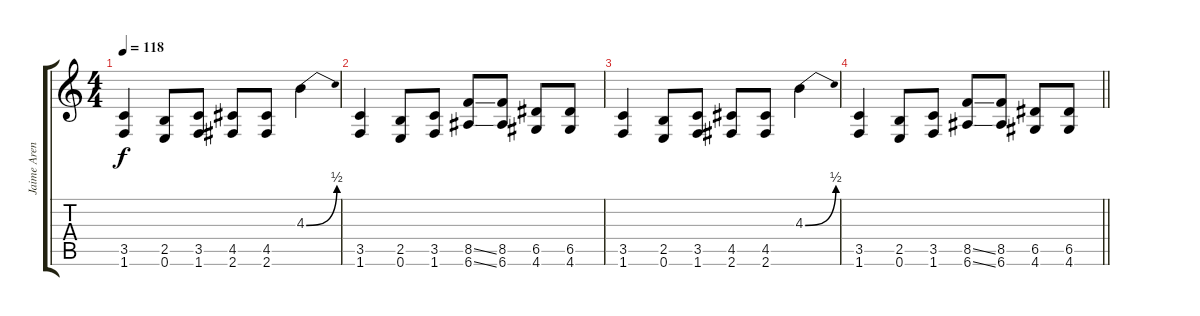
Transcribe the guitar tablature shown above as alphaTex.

\track ("Jaime Arentzen: Gibson Junior" "Jaime Aren") {instrument distortionguitar}
\staff {score tabs}
\tuning (E4 B3 G3 D3 A2 E2) {hide}
\ts (4 4)
\tempo 118
\clef g2
\ks c
(3.5 1.6).4{dy f} (2.5 0.6).8 (3.5 1.6).8 (4.5 2.6).8 (4.5 2.6).8 4.3{be (bend 0 0 60 2)}.4 |
(3.5 1.6).4 (2.5 0.6).8 (3.5 1.6).8 (8.5{ss} 6.6{ss}).8 (8.5 6.6).8 (6.5 4.6).8 (6.5 4.6).8 |
(3.5 1.6).4 (2.5 0.6).8 (3.5 1.6).8 (4.5 2.6).8 (4.5 2.6).8 4.3{be (bend 0 0 60 2)}.4 |
\barLineRight lightlight
(3.5 1.6).4 (2.5 0.6).8 (3.5 1.6).8 (8.5{ss} 6.6{ss}).8 (8.5 6.6).8 (6.5 4.6).8 (6.5 4.6).8
